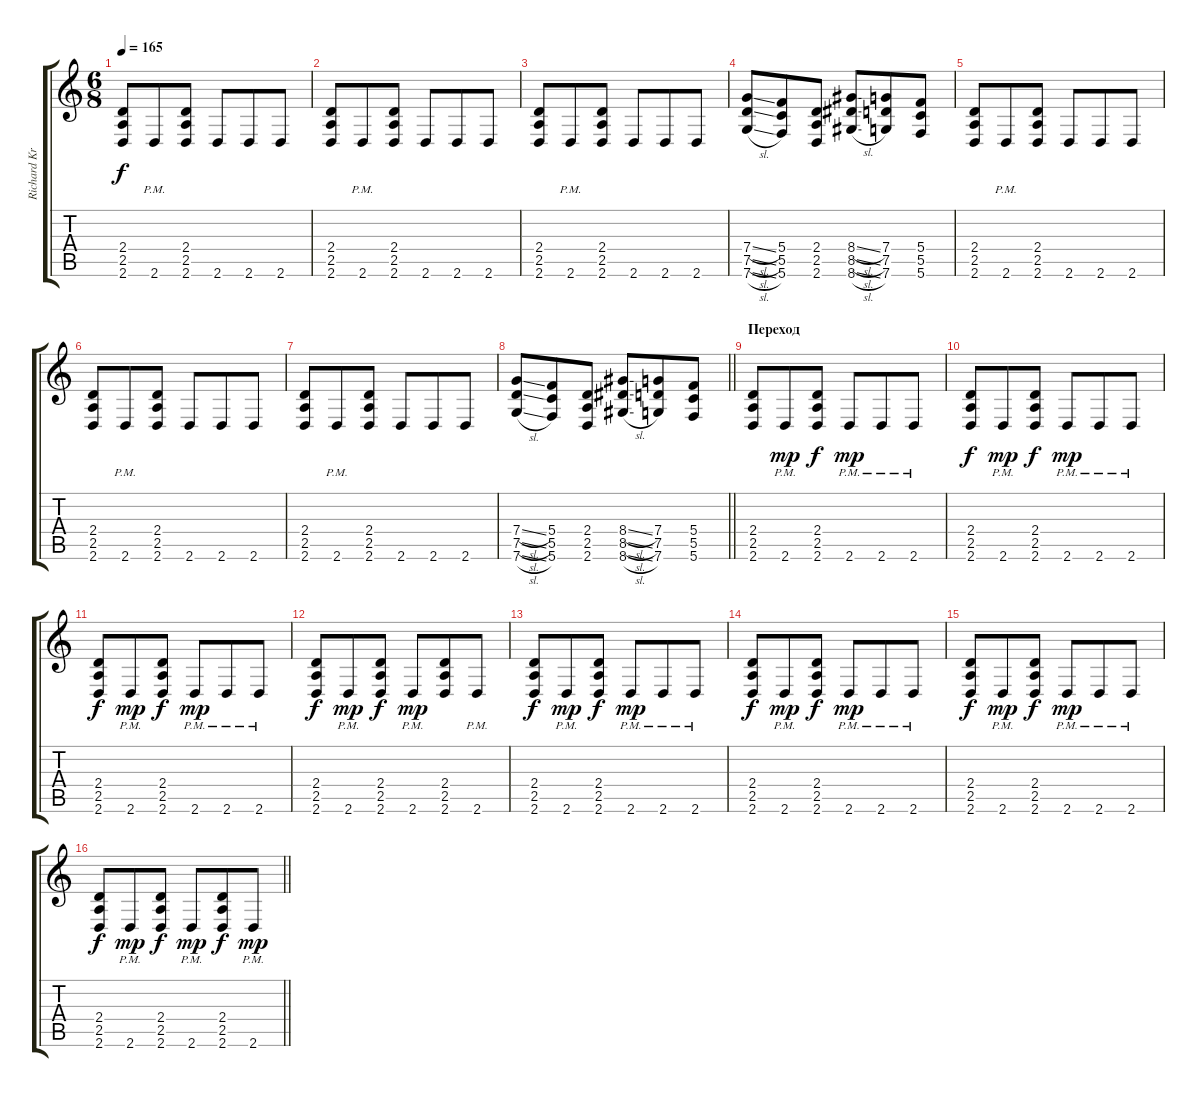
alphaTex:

\track ("Richard Kruspe" "Richard Kr") {instrument distortionguitar}
\staff {score tabs}
\tuning (E4 C4 G3 C3 G2 C2) {hide}
\ts (6 8)
\tempo 165
\clef g2
\ks c
(2.4 2.5 2.6).8{dy f balance 0} 2.6{pm}.8 (2.4 2.5 2.6).8 2.6.8 2.6.8 2.6.8 |
(2.4 2.5 2.6).8 2.6{pm}.8 (2.4 2.5 2.6).8 2.6.8 2.6.8 2.6.8 |
(2.4 2.5 2.6).8 2.6{pm}.8 (2.4 2.5 2.6).8 2.6.8 2.6.8 2.6.8 |
(7.4{sl} 7.5{sl} 7.6{sl}).8 (5.4 5.5 5.6).8 (2.4 2.5 2.6).8 (8.4{sl} 8.5{sl} 8.6{sl}).8 (7.4 7.5 7.6).8 (5.4 5.5 5.6).8 |
(2.4 2.5 2.6).8{balance 0} 2.6{pm}.8 (2.4 2.5 2.6).8 2.6.8 2.6.8 2.6.8 |
(2.4 2.5 2.6).8 2.6{pm}.8 (2.4 2.5 2.6).8 2.6.8 2.6.8 2.6.8 |
(2.4 2.5 2.6).8 2.6{pm}.8 (2.4 2.5 2.6).8 2.6.8 2.6.8 2.6.8 |
\barLineRight lightlight
(7.4{sl} 7.5{sl} 7.6{sl}).8 (5.4 5.5 5.6).8 (2.4 2.5 2.6).8 (8.4{sl} 8.5{sl} 8.6{sl}).8 (7.4 7.5 7.6).8 (5.4 5.5 5.6).8 |
\section ("" "Переход")
(2.4 2.5 2.6).8{balance 8 instrument electricguitarclean} 2.6{pm}.8{dy mp} (2.4 2.5 2.6).8{dy f} 2.6{pm}.8{dy mp} 2.6{pm}.8 2.6{pm}.8 |
(2.4 2.5 2.6).8{dy f} 2.6{pm}.8{dy mp} (2.4 2.5 2.6).8{dy f} 2.6{pm}.8{dy mp} 2.6{pm}.8 2.6{pm}.8 |
(2.4 2.5 2.6).8{dy f balance 8 instrument electricguitarclean} 2.6{pm}.8{dy mp} (2.4 2.5 2.6).8{dy f} 2.6{pm}.8{dy mp} 2.6{pm}.8 2.6{pm}.8 |
(2.4 2.5 2.6).8{dy f} 2.6{pm}.8{dy mp} (2.4 2.5 2.6).8{dy f} 2.6{pm}.8{dy mp} (2.4 2.5 2.6).8 2.6{pm}.8 |
(2.4 2.5 2.6).8{dy f balance 8 instrument electricguitarclean} 2.6{pm}.8{dy mp} (2.4 2.5 2.6).8{dy f} 2.6{pm}.8{dy mp} 2.6{pm}.8 2.6{pm}.8 |
(2.4 2.5 2.6).8{dy f} 2.6{pm}.8{dy mp} (2.4 2.5 2.6).8{dy f} 2.6{pm}.8{dy mp} 2.6{pm}.8 2.6{pm}.8 |
(2.4 2.5 2.6).8{dy f balance 8 instrument electricguitarclean} 2.6{pm}.8{dy mp} (2.4 2.5 2.6).8{dy f} 2.6{pm}.8{dy mp} 2.6{pm}.8 2.6{pm}.8 |
\barLineRight lightlight
(2.4 2.5 2.6).8{dy f} 2.6{pm}.8{dy mp} (2.4 2.5 2.6).8{dy f} 2.6{pm}.8{dy mp} (2.4 2.5 2.6).8{dy f} 2.6{pm}.8{dy mp}
